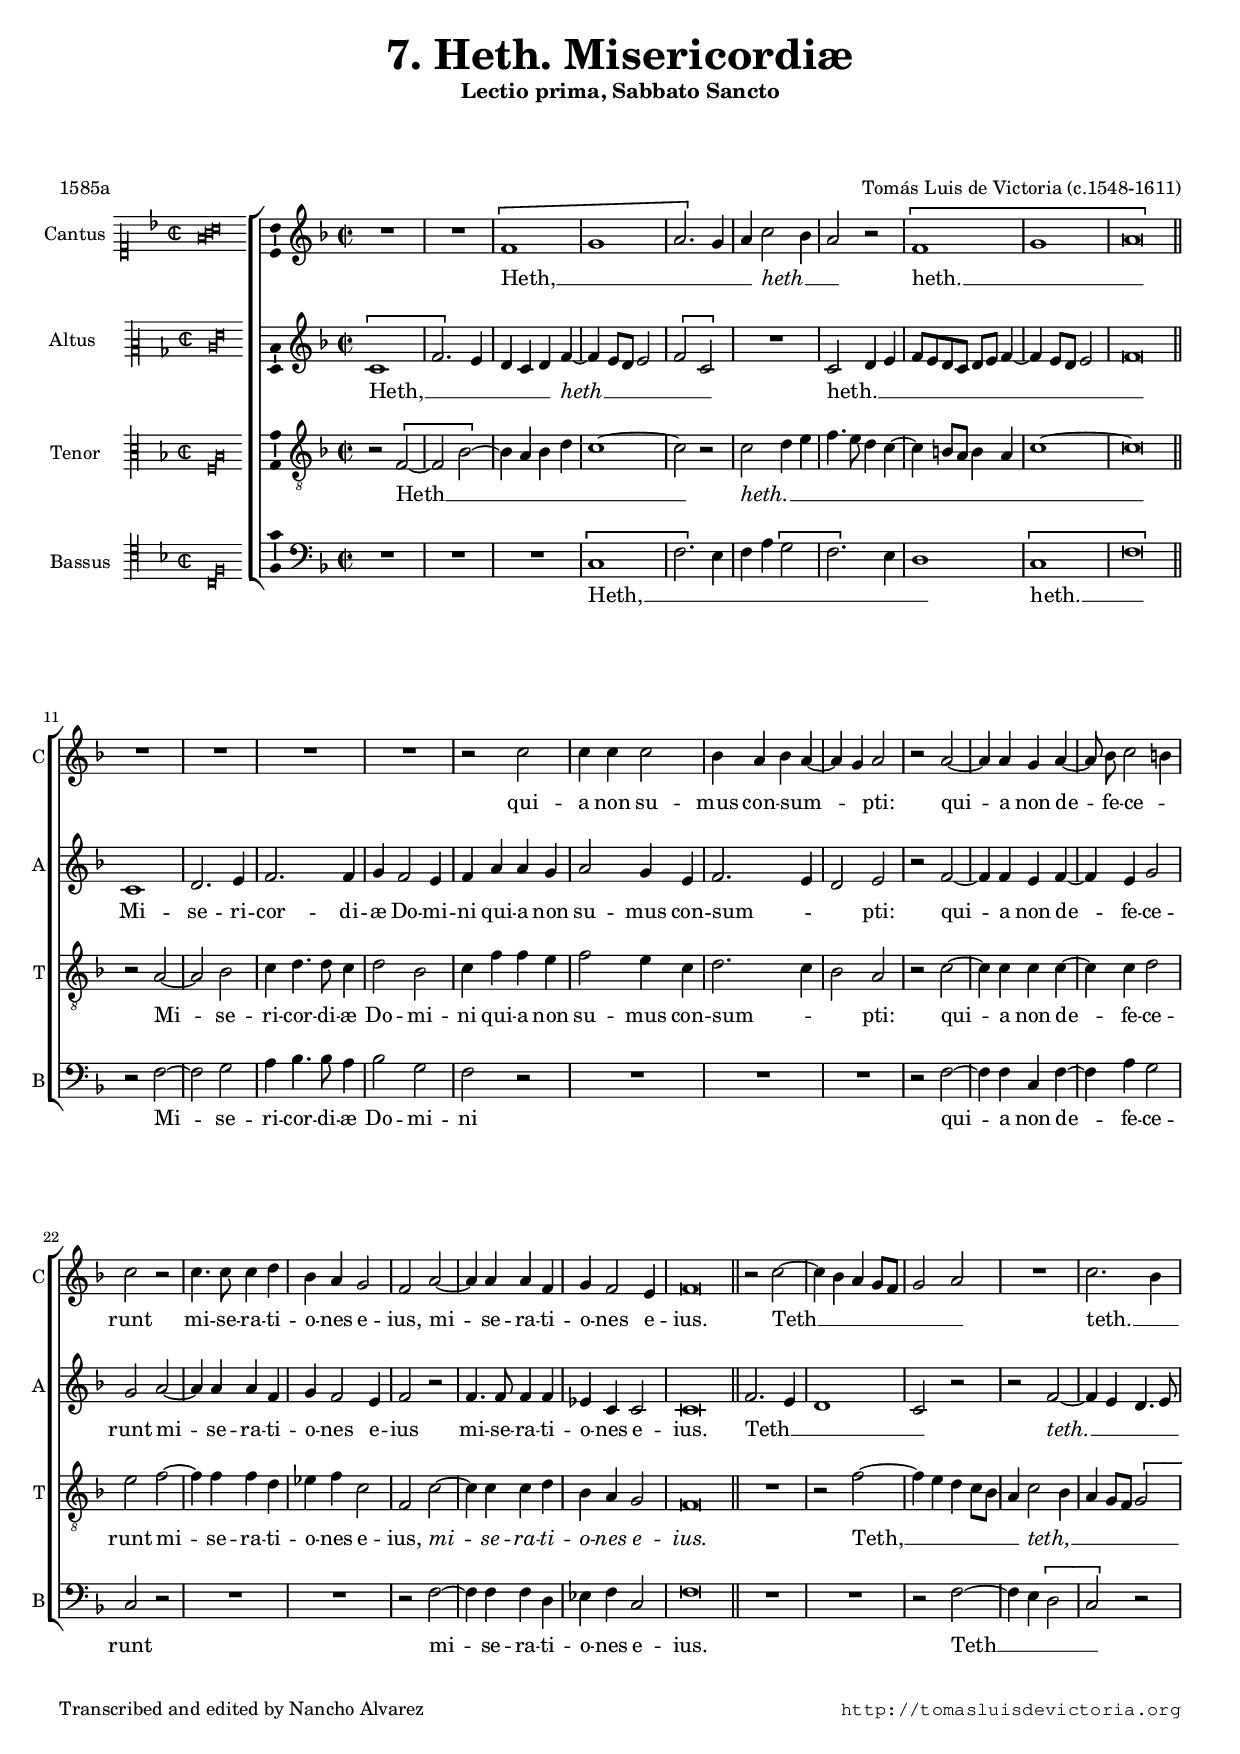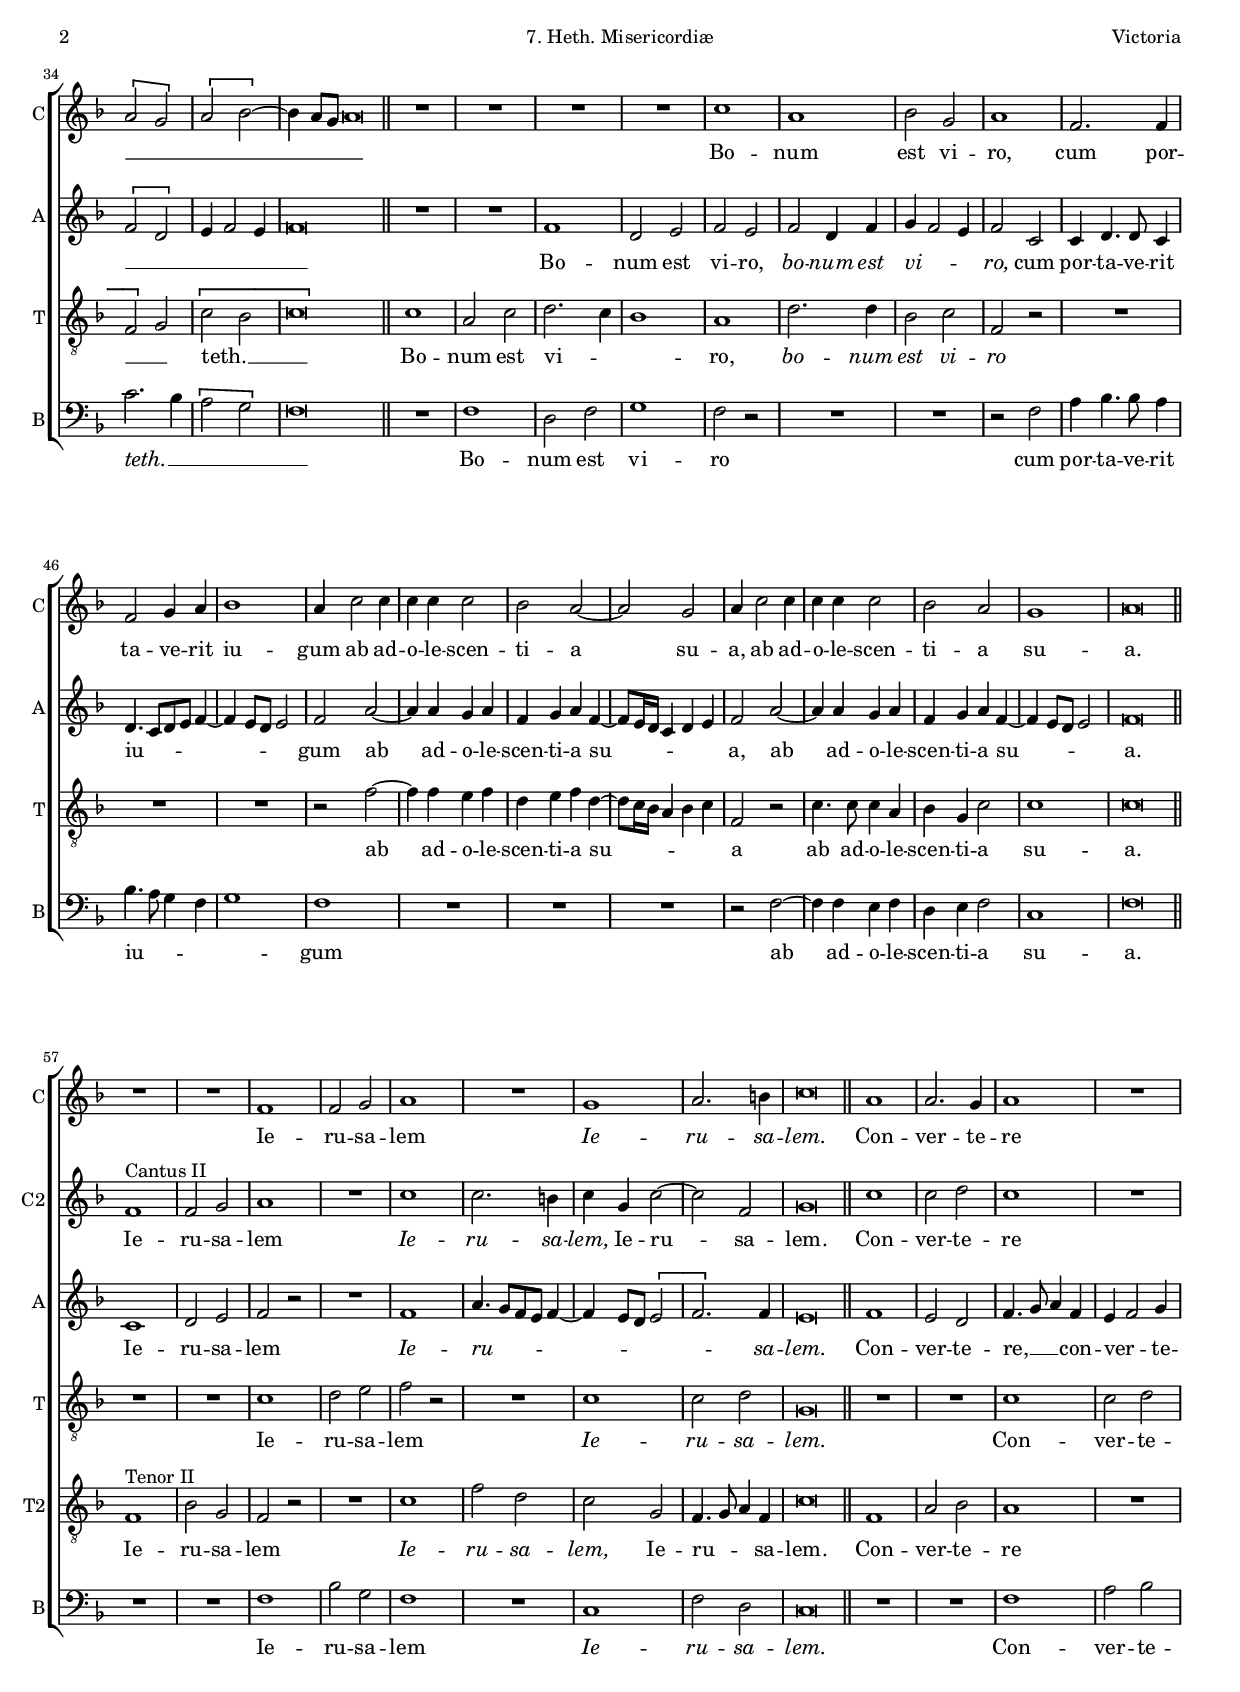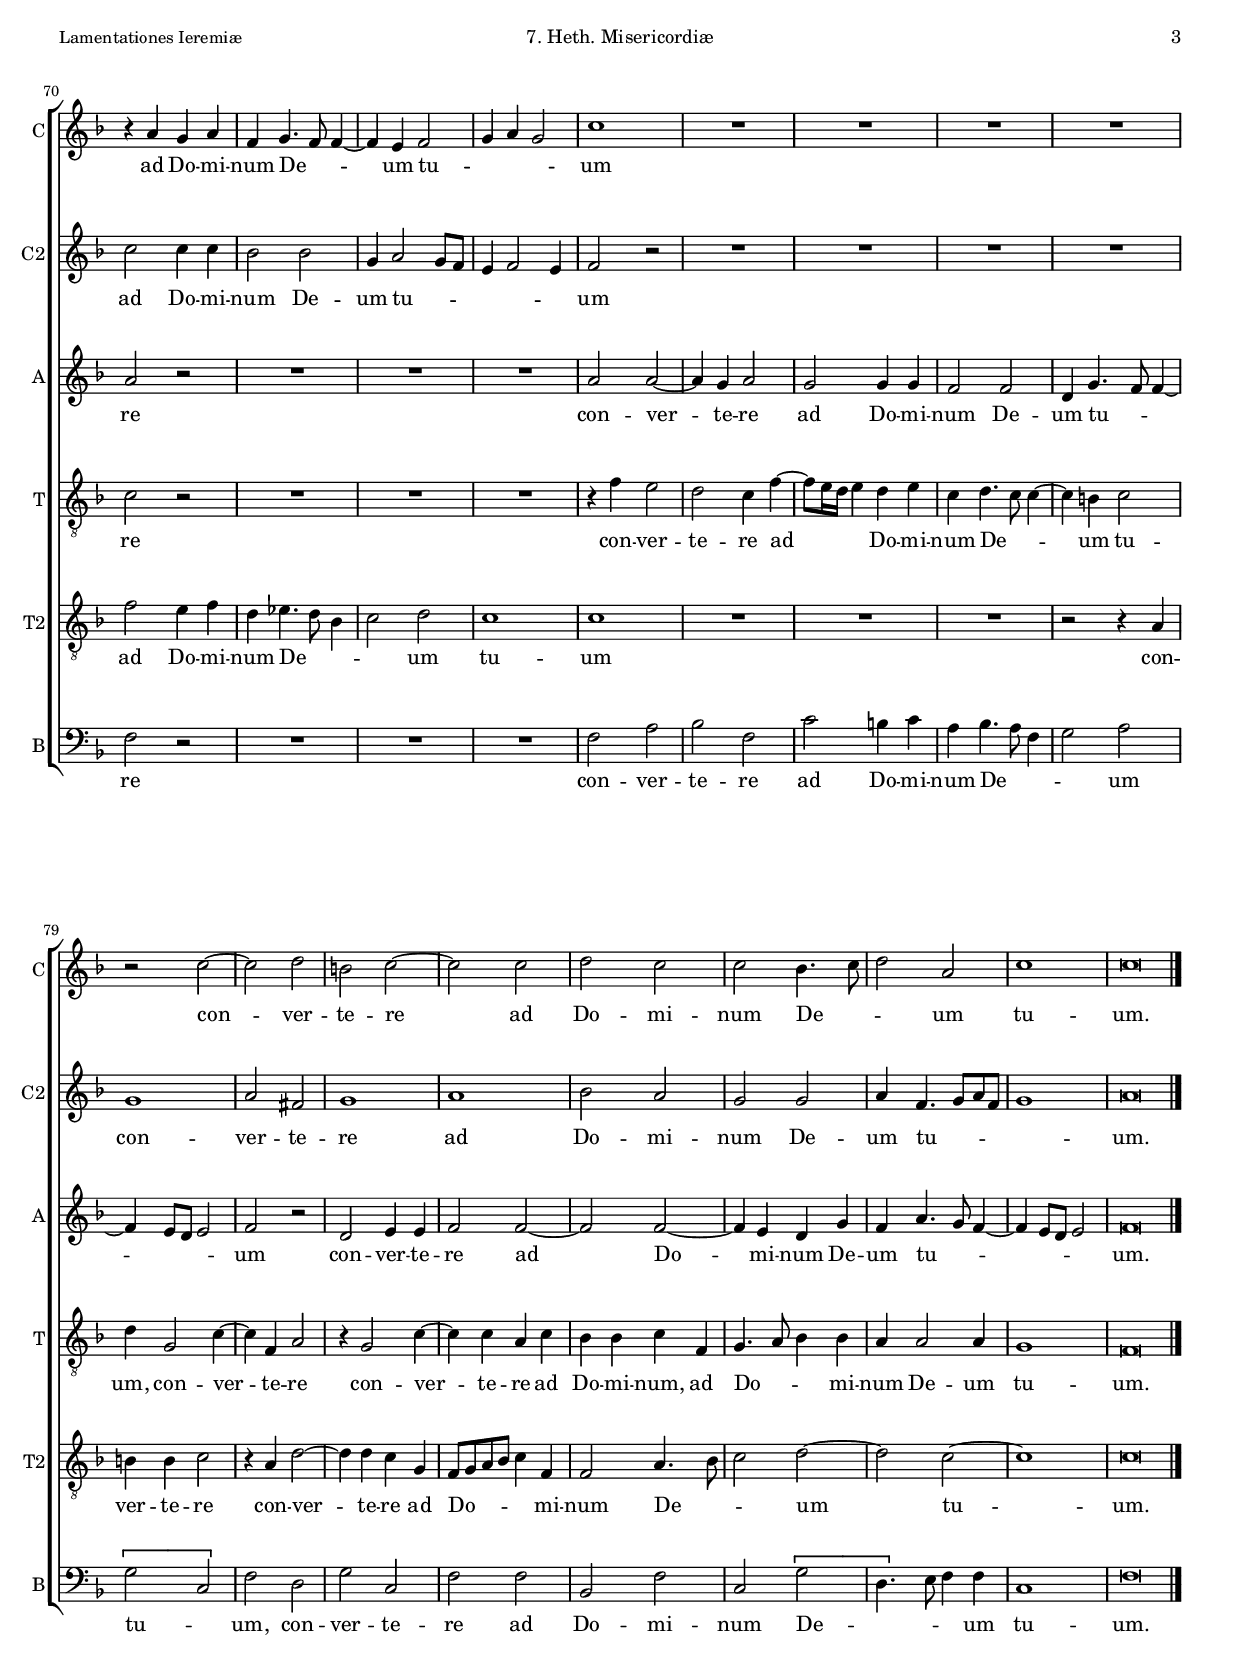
\version "2.18.0"

#(set-default-paper-size "a4")
#(set-global-staff-size 16.3)
#(ly:set-option 'point-and-click #f)
%mobile -s14.5 -i2.8 -m7 -ball

italicas=\override LyricText.font-shape = #'italic
rectas=\override LyricText.font-shape = #'upright
ss=\once \set suggestAccidentals = ##t
incipitwidth=20

htitle="7. Heth. Misericordiæ"
hcomposer="Victoria"

% Lamentaciones de Jeremías
% He cotejado el texto de las lamentaciones con un breviario romano de 1686

\header {
	title=\markup{\fontsize #3 "7. Heth. Misericordiæ" }
	subtitle=\markup{"Lectio prima, Sabbato Sancto"} % Sabbatho
	subsubtitle=\markup{\column{" " " " " "}}
	composer="Tomás Luis de Victoria (c.1548-1611)"
        pdfauthor=\composer
	poet = "1585a"
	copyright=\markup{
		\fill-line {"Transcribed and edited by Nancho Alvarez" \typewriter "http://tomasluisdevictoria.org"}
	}
%	tagline=""
}


global={\key d \minor \time 2/2 \skip 1*10 \bar "||" 
                                      \skip 1*18 \bar "||"
				      \skip 1*8 \bar "||"
				      \skip 1*20 \bar "||" \break
				      \skip 1*9 \bar "||"
				      \skip 1*22 \bar "|."
}

cantus={
	R1*4/4 |
	R1*4/4 |
	\[f'1 |
	g' |
%5
	a'2.\] g'4 |
	a' c''2 bes'4 |
	a'2 r |
	\[f'1 |
	g' |
%10
	a'\breve*1/2\] |
	R1*4/4 |
	R1*4/4 |
	R1*4/4 |
	R1*4/4 |
%15
	r2 c'' |
	c''4 c'' c''2 |
	bes'4 a' bes' a' ~ |
	a' g' a'2 |
	r a' ~ |
%20
	a'4 a' g' a' ~ |
	a'8 \noBeam bes' c''2 b'4 |
	c''2 r |
	c''4. c''8 c''4 d'' |
	bes' a' g'2 |
%25
	f' a' ~ |
	a'4 a' a' f' |
	g' f'2 e'4 |
	f'\breve*1/2 |
	r2 c'' ~ |
%30
	c''4 bes' a' g'8 f' |
	g'2 a' |
	R1*4/4 |
	c''2. bes'4 |
	\[a'2 g'\] |
%35
	\[a' bes' ~ \] |
	bes'4 a'8 g' a'\breve*1/4 |
	R1*4/4 |
	R1*4/4 |
	R1*4/4 |
%40
	R1*4/4 |
	c''1 |
	a' |
	bes'2 g' |
	a'1 |
%45
	f'2. f'4 |
	f'2 g'4 a' |
	bes'1 |
	a'4 c''2 c''4 |
	c'' c'' c''2 |
%50
	bes' a' ~ |
	a' g' |
	a'4 c''2 c''4 |
	c'' c'' c''2 |
	bes' a' |
%55
	g'1 |
	a'\breve*1/2 |
	R1*4/4 |
	R1*4/4 |
	f'1 |
%60
	f'2 g' |
	a'1 |
	R1*4/4 |
	g'1 |
	a'2. b'4 |
%65
	c''\breve*1/2 |
	a'1 |
	a'2. g'4 |
	a'1 |
	R1*4/4 |
%70
	r4 a' g' a' |
	f' g'4. f'8 f'4 ~ |
	f' e' f'2 |
	g'4 a'4 g'2 |
	c''1 |
%75
	R1*4/4 |
	R1*4/4 |
	R1*4/4 |
	R1*4/4 |
	r2 c'' ~ |
%80
	c'' d'' |
	b' c'' ~ |
	c'' c'' |
	d'' c'' |
	c'' bes'4. c''8 |
%85
	d''2 a' |
	c''1 |
	c''\breve*1/2
}

cantusdos={
	R1*4/4 |
	R1*4/4 |
	R1*4/4 |
	R1*4/4 |
%5
	R1*4/4 |
	R1*4/4 |
	R1*4/4 |
	R1*4/4 |
	R1*4/4 |
%10
	R1*4/4 |
	R1*4/4 |
	R1*4/4 |
	R1*4/4 |
	R1*4/4 |
%15
	R1*4/4 |
	R1*4/4 |
	R1*4/4 |
	R1*4/4 |
	R1*4/4 |
%20
	R1*4/4 |
	R1*4/4 |
	R1*4/4 |
	R1*4/4 |
	R1*4/4 |
%25
	R1*4/4 |
	R1*4/4 |
	R1*4/4 |
	R1*4/4 |
	R1*4/4 |
%30
	R1*4/4 |
	R1*4/4 |
	R1*4/4 |
	R1*4/4 |
	R1*4/4 |
%35
	R1*4/4 |
	R1*4/4 |
	R1*4/4 |
	R1*4/4 |
	R1*4/4 |
%40
	R1*4/4 |
	R1*4/4 |
	R1*4/4 |
	R1*4/4 |
	R1*4/4 |
%45
	R1*4/4 |
	R1*4/4 |
	R1*4/4 |
	R1*4/4 |
	R1*4/4 |
%50
	R1*4/4 |
	R1*4/4 |
	R1*4/4 |
	R1*4/4 |
	R1*4/4 |
%55
	R1*4/4 |
	R1*4/4 |
	s4*0^\markup{"Cantus II"} 
	f'1 |
	f'2 g' |
	a'1 |
%60
	R1*4/4 |
	c''1 |
	c''2. b'4 |
	c'' g' c''2 ~ |
	c'' f' |
%65
	g'\breve*1/2 |
	c''1 |
	c''2 d'' |
	c''1 |
	R1*4/4 |
%70
	c''2 c''4 c'' |
	bes'2 bes' |
	g'4 a'2 g'8 f' |
	e'4 f'2 e'4 |
	f'2 r |
%75
	R1*4/4 |
	R1*4/4 |
	R1*4/4 |
	R1*4/4 |
	g'1 |
%80
	a'2 fis' |
	g'1 |
	a' |
	bes'2 a' |
	g' g' |
%85
	a'4 f'4. g'8 a' f' |
	g'1 |
	a'\breve*1/2
}

altus={
	\[c'1 |
	f'2.\] e'4 |
	d' c' d' f' ~ |
	f' e'8 d' e'2 |
%5
	\[f' c'\] |
	R1*4/4 |
	c'2 d'4 e' |
	f'8 e' d' c' d' e' f'4 ~ |
	f' e'8 d' e'2 |
%10
	f'\breve*1/2 |
	c'1 |
	d'2. e'4 |
	f'2. f'4 |
	g' f'2 e'4 |
%15
	f' a' a' g' |
	a'2 g'4 e' |
	f'2. e'4 |
	d'2 e' |
	r f' ~ |
%20
	f'4 f' e' f' ~ |
	f' e' g'2 |
	g' a' ~ |
	a'4 a' a' f' |
	g' f'2 e'4 |
%25
	f'2 r |
	f'4. f'8 f'4 f' |
	ees' c' c'2 |
	c'\breve*1/2 |
	f'2. e'4 |
%30
	d'1 |
	c'2 r |
	r f' ~ |
	f'4 e' d'4. e'8 |
	\[f'2 d'\] |
%35
	e'4 f'2 e'4 |
	f'\breve*1/2 |
	R1*4/4 |
	R1*4/4 |
	f'1 |
%40
	d'2 e' |
	f' e' |
	f' d'4 f' |
	g' f'2 e'4 |
	f'2 c' |
%45
	c'4 d'4. d'8 c'4 |
	d'4. c'8[ d' e'] f'4 ~ |
	f' e'8 d' e'2 |
	f' a' ~ |
	a'4 a' g' a' |
%50
	f' g' a' f' ~ |
	f'8 e'16 d' c'4 d' e' |
	f'2 a' ~ |
	a'4 a' g' a' |
	f' g' a' f' ~ |
%55
	f' e'8 d' e'2 |
	f'\breve*1/2 |
	c'1 |
	d'2 e' |
	f' r |
%60
	R1*4/4 |
	f'1 |
	a'4. g'8[ f' e'] f'4 ~ |
	f' e'8 d' \[e'2 |
	f'2.\] f'4 |
%65
	e'\breve*1/2 |
	f'1 |
	e'2 d' |
	f'4. g'8 a'4 f' |
	e' f'2 g'4 |
%70
	a'2 r |
	R1*4/4 |
	R1*4/4 |
	R1*4/4 |
	a'2 a' ~ |
%75
	a'4 g' a'2 |
	g' g'4 g' |
	f'2 f' |
	d'4 g'4. f'8 f'4 ~ |
	f' e'8 d' e'2 |
%80
	f' r |
	d' e'4 e' |
	f'2 f' ~ |
	f' f' ~ |
	f'4 e' d' g' |
%85
	f' a'4. g'8 f'4 ~ |
	f' e'8 d' e'2 |
	f'\breve*1/2
}

tenor={
	r2 \[f ~ |
	f bes ~ \] |
	bes4 a bes d' |
	c'1 ~ |
%5
	c'2 r |
	c' d'4 e' |
	f'4. e'8 d'4 c' ~ |
	c' b8 a b4 a |
	c'1 ~ |
%10
	c'\breve*1/2 |
	r2 a ~ |
	a bes |
	c'4 d'4. d'8 c'4 |
	d'2 bes |
%15
	c'4 f' f' e' |
	f'2 e'4 c' |
	d'2. c'4 |
	bes2 a |
	r c' ~ |
%20
	c'4 c' c' c' ~ |
	c' c' d'2 |
	e' f' ~ |
	f'4 f' f' d' |
	ees' f' c'2 |
%25
	f c' ~ |
	c'4 c' c' d' |
	bes a g2 |
	f\breve*1/2 |
	R1*4/4 |
%30
	r2 f' ~ |
	f'4 e' d' c'8 bes |
	a4 c'2 bes4 |
	a g8 f \[g2 |
	f\] g |
%35
	\[c' bes |
	c'\breve*1/2\] |
	c'1 |
	a2 c' |
	d'2. c'4 |
%40
	bes1 |
	a |
	d'2. d'4 |
	bes2 c' |
	f r |
%45
	R1*4/4 |
	R1*4/4 |
	R1*4/4 |
	r2 f' ~ |
	f'4 f' e' f' |
%50
	d' e' f' d' ~ |
	d'8 c'16 bes a4 bes c' |
	f2 r |
	c'4. c'8 c'4 a |
	bes g c'2 |
%55
	c'1 |
	c'\breve*1/2 |
	R1*4/4 |
	R1*4/4 |
	c'1 |
%60
	d'2 e' |
	f' r |
	R1*4/4 |
	c'1 |
	c'2 d' |
%65
	g\breve*1/2 |
	R1*4/4 |
	R1*4/4 |
	c'1 |
	c'2 d' |
%70
	c' r |
	R1*4/4 |
	R1*4/4 |
	R1*4/4 |
	r4 f' e'2 |
%75
	d' c'4 f' ~ |
	f'8 e'16 d' e'4 d' e' |
	c' d'4. c'8 c'4 ~ |
	c' b c'2 |
	d'4 g2 c'4 ~ |
%80
	c' f a2 |
	r4 g2 c'4 ~ |
	c' c' a c' |
	bes bes c' f | % el fa tiene una mancha que parece un silencio
	g4. a8 bes4 bes |
%85
	a a2 a4 |
	g1 |
	f\breve*1/2
}

tenordos={
	R1*4/4 |
	R1*4/4 |
	R1*4/4 |
	R1*4/4 |
%5
	R1*4/4 |
	R1*4/4 |
	R1*4/4 |
	R1*4/4 |
	R1*4/4 |
%10
	R1*4/4 |
	R1*4/4 |
	R1*4/4 |
	R1*4/4 |
	R1*4/4 |
%15
	R1*4/4 |
	R1*4/4 |
	R1*4/4 |
	R1*4/4 |
	R1*4/4 |
%20
	R1*4/4 |
	R1*4/4 |
	R1*4/4 |
	R1*4/4 |
	R1*4/4 |
%25
	R1*4/4 |
	R1*4/4 |
	R1*4/4 |
	R1*4/4 |
	R1*4/4 |
%30
	R1*4/4 |
	R1*4/4 |
	R1*4/4 |
	R1*4/4 |
	R1*4/4 |
%35
	R1*4/4 |
	R1*4/4 |
	R1*4/4 |
	R1*4/4 |
	R1*4/4 |
%40
	R1*4/4 |
	R1*4/4 |
	R1*4/4 |
	R1*4/4 |
	R1*4/4 |
%45
	R1*4/4 |
	R1*4/4 |
	R1*4/4 |
	R1*4/4 |
	R1*4/4 |
%50
	R1*4/4 |
	R1*4/4 |
	R1*4/4 |
	R1*4/4 |
	R1*4/4 |
%55
	R1*4/4 |
	R1*4/4 |
	s4*0^\markup{"Tenor II"}
	f1 |
	bes2 g |
	f r |
%60
	R1*4/4 |
	c'1 |
	f'2 d' |
	c' g |
	f4. g8 a4 f |
%65
	c'\breve*1/2 |
	f1 |
	a2 bes |
	a1 |
	R1*4/4 |
%70
	f'2 e'4 f' |
	d' ees'4. d'8 bes4 |
	c'2 d' |
	c'1 |
	c' |
%75
	R1*4/4 |
	R1*4/4 |
	R1*4/4 |
	r2 r4 a |
	b b c'2 |
%80
	r4 a d'2 ~ |
	d'4 d' c' g |
	f8 g a bes c'4 f |
	f2 a4. bes8 |
	c'2 d' ~ |
%85
	d' c' ~ |
	c'1 |
	c'\breve*1/2
}

bassus={
	R1*4/4 |
	R1*4/4 |
	R1*4/4 |
	\[c1 |
%5
	f2.\] e4 |
	f a \[g2 |
	f2.\] e4 |
	d1 |
	\[c |
%10
	f\breve*1/2\] | % no está claro que sea ligadura
	r2 f ~ |
	f g |
	a4 bes4. bes8 a4 |
	bes2 g |
%15
	f r |
	R1*4/4 |
	R1*4/4 |
	R1*4/4 |
	r2 f ~ |
%20
	f4 f c f ~ |
	f a g2 |
	c r |
	R1*4/4 |
	R1*4/4 |
%25
	r2 f ~ |
	f4 f f d | % el segundo fa tiene un ganchito
	ees f c2 |
	f\breve*1/2 |
	R1*4/4 |
%30
	R1*4/4 |
	r2 f ~ |
	f4 e \[d2 |
	c\] r |
	c'2. bes4 |
%35
	\[a2 g\] |
	f\breve*1/2 |
	R1*4/4 |
	f1 |
	d2 f |
%40
	g1 |
	f2 r |
	R1*4/4 |
	R1*4/4 |
	r2 f |
%45
	a4 bes4. bes8 a4 |
	bes4. a8 g4 f |
	g1 |
	f |
	R1*4/4 |
%50
	R1*4/4 |
	R1*4/4 |
	r2 f ~ |
	f4 f e f |
	d e f2 |
%55
	c1 |
	f\breve*1/2 |
	R1*4/4 |
	R1*4/4 |
	f1 |
%60
	bes2 g |
	f1 |
	R1*4/4 |
	c1 |
	f2 d |
%65
	c\breve*1/2 |
	R1*4/4 |
	R1*4/4 |
	f1 |
	a2 bes |
%70
	f r |
	R1*4/4 |
	R1*4/4 |
	R1*4/4 |
	f2 a |
%75
	bes f |
	c' b4 c' |
	a bes4. a8 f4 |
	g2 a |
	\[g c\] |
%80
	f d |
	g c |
	f f |
	bes, f |
	c \[g |
%85
	d4.\] e8 f4 f |
	c1 |
	f\breve*1/2
}

textocantus=\lyricmode{
Heth, __ _ _ _ _ 
\italicas
heth __ _ _ 
\rectas
heth. __ _ _ 
qui -- a non su -- mus con -- sum -- _ _ _ pti:
qui -- _ a non de -- _ fe -- ce -- _ runt
mi -- se -- ra -- ti -- o -- nes e -- ius,
mi -- _ se -- ra -- ti -- o -- nes e -- ius.
Teth __ _ _ _ _ _ _ _ 
teth. __ _ _ _ _ _ _ _ _ _ 
Bo -- num est vi -- ro, 
cum por -- ta -- ve -- rit 
iu -- gum ab ad -- o -- le -- scen -- ti -- a _ 
su -- a,
ab ad -- o -- le -- scen -- ti -- a su -- a.
Ie -- ru -- sa -- lem
\italicas Ie -- ru -- sa -- lem. \rectas 
Con -- ver -- te -- re
ad Do -- mi -- num De -- _ _ _ um tu -- _ _ _ um
con -- _ ver -- te -- re _
ad Do -- mi -- num De -- _ _ um tu -- um.
}

textocantusdos=\lyricmode{
Ie -- ru -- sa -- lem
\italicas
Ie -- ru -- sa -- lem,
\rectas
Ie -- ru -- _ sa -- lem.
Con -- ver -- te -- re
ad Do -- mi -- num De -- um tu -- _ _ _ _ _ um
con -- ver -- te -- re ad Do -- mi -- num De -- um tu -- _ _ _ _ um.
}

textoaltus=\lyricmode{
Heth, __ _ _ _ _ _ 
\italicas
heth __ _ _ _ _ _ _ 
\rectas
heth. __ _ _ _ _ _ _ _ _ _ _ _ _ _ _ 
Mi -- se -- ri -- cor -- di -- æ Do -- mi -- ni qui -- a non su -- mus con -- sum -- _ _ pti:
qui -- _ a non de -- _ fe -- ce -- runt mi -- _ se -- ra -- ti -- o -- nes
e -- ius
mi -- se -- ra -- ti -- o -- nes e -- ius.
Teth __ _ _ _ 
\italicas
teth. __ _ _ _ _ _ _ _ _ _ _ 
\rectas
Bo -- num est vi -- ro,
\italicas
bo -- num est vi -- _ _ ro,
\rectas
cum por -- ta -- ve -- rit iu -- _ _ _ _ _ _ _ _ gum
ab _ ad -- o -- le -- scen -- ti -- a su -- _ _ _ _ _ _ a,
ab _ ad -- o -- le -- scen -- ti -- a su -- _ _ _ _ a.
Ie -- ru -- sa -- lem
\italicas
Ie -- ru -- _ _ _ _ _ _ _ _ _ sa -- lem.
\rectas
Con -- ver -- te -- re, __ _ _ 
con -- ver -- _ te -- re
con -- ver -- _ te -- re ad Do -- mi -- num De -- um tu -- _ _ _ _ _ _ um
con -- ver -- te -- re ad _ Do -- _ mi -- num De -- um tu -- _ _ _ _ _ _ um.
}

textotenor=\lyricmode{
Heth __ _ _ _ _ _ _ _ _ 
\italicas
heth. __ _ _ _ _ _ _ _ _ _ _ _ _ _ 
\rectas
Mi -- _ se -- ri -- cor -- di -- æ Do -- mi -- ni qui -- a non su -- mus con -- sum -- _ _ pti:
qui -- _ a non de -- _ fe -- ce -- runt mi -- _ se -- ra -- ti -- o -- nes e -- ius,
\italicas
mi -- _ se -- ra -- ti -- o -- nes 
e -- ius.
\rectas
Teth, __ _ _ _ _ _ _ 
\italicas
teth, __ _ _ _ _ _ _ _ 
\rectas
teth. __ _ _ 
Bo -- num est vi -- _ _ ro,
\italicas
bo --  num est vi -- ro
\rectas
ab _ ad -- o -- le -- scen -- ti -- a su -- _ _ _ _ _ _ a
ab ad -- o -- le -- scen -- ti -- a su -- a.
Ie -- ru -- sa -- lem
\italicas
Ie -- ru -- sa -- lem.
\rectas
Con -- ver -- te -- re
con -- ver -- te -- re ad _ _ _ _ 
Do -- mi -- num De -- _ _ _ um
tu -- um,
con -- ver -- _  te -- re
con -- ver -- _ te -- re ad Do -- mi -- num, ad Do -- _ _ mi -- num De -- um tu -- um.
}

textotenordos=\lyricmode{
Ie -- ru -- sa -- lem
\italicas
Ie -- ru -- sa -- lem,
\rectas
Ie -- ru -- _ _ sa -- lem.
Con -- ver -- te -- re
ad Do -- mi -- num De -- _ _ _ um
tu -- um
con -- ver -- te -- re 
con -- ver -- _ te -- re ad Do -- _ _ _ _ mi -- num De -- _ _ um _ tu -- _ um.
}

textobassus=\lyricmode{
Heth, __ _ _ _ _ _ _ _ _ 
heth. __ _
Mi -- _ se -- ri -- cor -- di -- æ Do -- mi -- ni
qui -- _ a non de -- _ fe -- ce -- runt
mi -- _ se -- ra -- ti -- o -- nes e -- ius.
Teth __ _ _ _ _ 
\italicas
teth. __ _ _ _ _ 
\rectas
Bo -- num est vi -- ro
cum por -- ta -- ve -- rit iu -- _ _ _ _ gum
ab _ ad -- o -- le -- scen -- ti -- a su -- a.
Ie -- ru -- sa -- lem
\italicas
Ie -- ru -- sa -- lem.
\rectas
Con -- ver -- te -- re
con -- ver -- te -- re ad Do -- mi -- num De -- _ _ _ um tu -- _ um,
con -- ver -- te -- re ad Do -- mi -- num % , 
De -- _ _ _ um tu -- um.
}

incipitcantus=\markup{
	\score{
		{ 
		\set Staff.instrumentName="Cantus "
		\override NoteHead.style = #'neomensural
		\override Rest.style = #'neomensural
		\override Staff.TimeSignature.style = #'neomensural
		\cadenzaOn 
		\clef "petrucci-c1"
		\key d \minor
		\time 2/2
		\[f'\breve*2/3 g' a'\]
		%\[f'\breve*7/11 g' a'1.*7/11\]
		} 
	\layout {
                \context {\Voice
                        \remove Ligature_bracket_engraver
                        \consists Mensural_ligature_engraver
                }
                line-width=\incipitwidth
                indent=0
        }
	}
}


incipitaltus=\markup{
	\score{
		{ 
		\set Staff.instrumentName="Altus     "
		\override NoteHead.style = #'neomensural 
		\override Rest.style = #'neomensural
		\override Staff.TimeSignature.style = #'neomensural
		\cadenzaOn 
		\clef "petrucci-c2"
		\key d \minor
		\time 2/2
		\[c'\breve f'\]
		%\[c'\breve f1.\]
		} 
	\layout {
                \context {\Voice
                        \remove Ligature_bracket_engraver
                        \consists Mensural_ligature_engraver
                }
                line-width=\incipitwidth
                indent=0
        }
	}
}


incipittenor=\markup{
	\score{
		{ 
		\set Staff.instrumentName="Tenor    "
		\override NoteHead.style = #'neomensural 
		\override Rest.style = #'neomensural
		\override Staff.TimeSignature.style = #'neomensural
		\cadenzaOn 
		\clef "petrucci-c3"
		\key d \minor
		\time 2/2
		%\[f\breve bes1.\]
		\[f\breve bes\]
		} 
	\layout {
                \context {\Voice
                        \remove Ligature_bracket_engraver
                        \consists Mensural_ligature_engraver
                }
                line-width=\incipitwidth
                indent=0
        }
	}
}


incipitbassus=\markup{
	\score{
		{ 
		\set Staff.instrumentName="Bassus  "
		\override NoteHead.style = #'neomensural 
		\override Rest.style = #'neomensural
		\override Staff.TimeSignature.style = #'neomensural
		\cadenzaOn 
		\clef "petrucci-c4"
		\key d \minor
		\time 2/2
		%\[c\breve f1.\]
		\[c\breve f\]
		} 
	\layout {
                \context {\Voice
                        \remove Ligature_bracket_engraver
                        \consists Mensural_ligature_engraver
                }
                line-width=\incipitwidth
                indent=0
        }
	}
}

\score {
\transpose c' c' {
\new ChoirStaff<<
		\new Staff <<\global
		\new Voice = "v1" {
			\set Staff.instrumentName = \incipitcantus
			\set Staff.shortInstrumentName = "C"
			\clef  "treble"
			\cantus }
		\new Lyrics \lyricsto "v1" { \textocantus }
		>>

		\new Staff \with {\remove "Ambitus_engraver"} <<\global
		\new Voice = "v2" {
			\set Staff.instrumentName = "Cantus II "
			\set Staff.shortInstrumentName = "C2"
			\clef "treble"
			\cantusdos }
		\new Lyrics \lyricsto "v2" { \textocantusdos }
		>>

		\new Staff <<\global
		\new Voice = "v3" {
			\set Staff.instrumentName = \incipitaltus
			\set Staff.shortInstrumentName = "A"
			\clef "treble"
			\altus }
		\new Lyrics \lyricsto "v3" { \textoaltus }
		>>

		\new Staff <<\global
		\new Voice = "v4" {
			\set Staff.instrumentName = \incipittenor
			\set Staff.shortInstrumentName = "T"
			\clef "G_8"
			\tenor }
		\new Lyrics \lyricsto "v4" { \textotenor }
		>>

		\new Staff \with{\remove "Ambitus_engraver"} <<\global
		\new Voice = "v5" {
			\set Staff.instrumentName = "Tenor II "
			\set Staff.shortInstrumentName = "T2"
			\clef "G_8"
			\tenordos }
		\new Lyrics \lyricsto "v5" { \textotenordos }
		>>


		\new Staff <<\global
		\new Voice ="v6" {
			\set Staff.instrumentName = \incipitbassus
			\set Staff.shortInstrumentName = "B"
			\clef "bass"
			\bassus }
		\new Lyrics \lyricsto "v6" { \textobassus }
		>>
	>>
      }%transpose

\layout{ 
	\context {\Score \override BarNumber.padding = #2 }
	 \context {\Lyrics 
                \override VerticalAxisGroup.staff-affinity = #UP
                \override VerticalAxisGroup.nonstaff-relatedstaff-spacing =
                        #'((basic-distance . 0) (minimum-distance . 0) (padding . 1))
                \override LyricText.font-size = #1.2
                \override LyricHyphen.minimum-distance = #0.5
        }
	\context {\Voice melismaBusyProperties = #'() }
	\context {\Staff \consists Ambitus_engraver 
			\RemoveEmptyStaves
			\override VerticalAxisGroup.remove-first = ##t
			\override LigatureBracket.padding = #1
			\override VerticalAxisGroup.staff-staff-spacing =
			#'((basic-distance . 11) (minimum-distance . 0) (padding . 1))
	}
}

%\midi {\tempo 4 = 100}

}
\paper{
	evenHeaderMarkup=\markup  \fill-line { \fromproperty #'page:page-number-string \htitle \hcomposer }
	oddHeaderMarkup= \markup  \fill-line { \on-the-fly #not-first-page \smaller "Lamentationes Ieremiæ" \on-the-fly #not-first-page \htitle \on-the-fly #not-first-page \fromproperty #'page:page-number-string }
	%system-count=8
	%page-count=1
	ragged-last-bottom = ##f
	indent=3.4\cm
	system-system-spacing =
	#'((basic-distance . 20) (minimum-distance . 0) (padding . 5))
	top-system-spacing = % header
	#'((basic-distance . 9) (minimum-distance . 0) (padding . 0))
	last-bottom-spacing = % footer
	#'((basic-distance . 12) (minimum-distance . 0) (padding . 0))
	%top-markup-spacing #'basic-distance = 0
	%markup-system-spacing #'basic-distance = 20
}